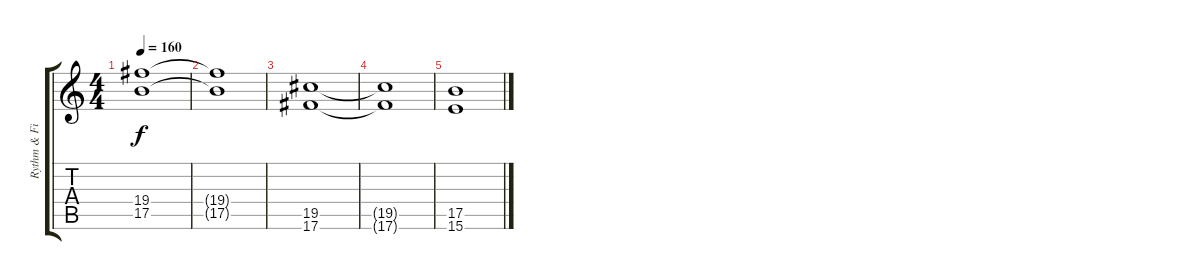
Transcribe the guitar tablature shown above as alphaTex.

\track ("Rythm & Fills" "Rythm & Fi") {instrument distortionguitar}
\staff {score tabs}
\tuning (Db4 Ab3 E3 B2 Gb2 Db2) {hide}
\ts (4 4)
\tempo 160
\clef g2
\ks c
(19.4 17.5).1{dy f volume 3} |
(19.4{t} 17.5{t}).1 |
(19.5 17.6).1{volume 1} |
(19.5{t} 17.6{t}).1 |
(17.5 15.6).1{volume 0}
